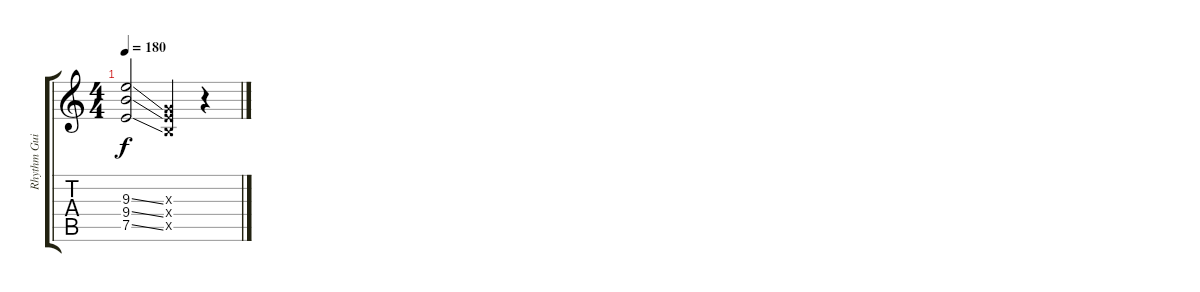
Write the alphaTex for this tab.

\track ("Rhythm Guitar" "Rhythm Gui") {instrument distortionguitar}
\staff {score tabs}
\tuning (E4 B3 G3 D3 A2 E2) {hide}
\ts (4 4)
\tempo 180
\clef g2
\ks c
(9.3{ss} 9.4{ss} 7.5{ss}).2{dy f} (0.3{x} 2.4{x} 2.5{x}).4 r.4
